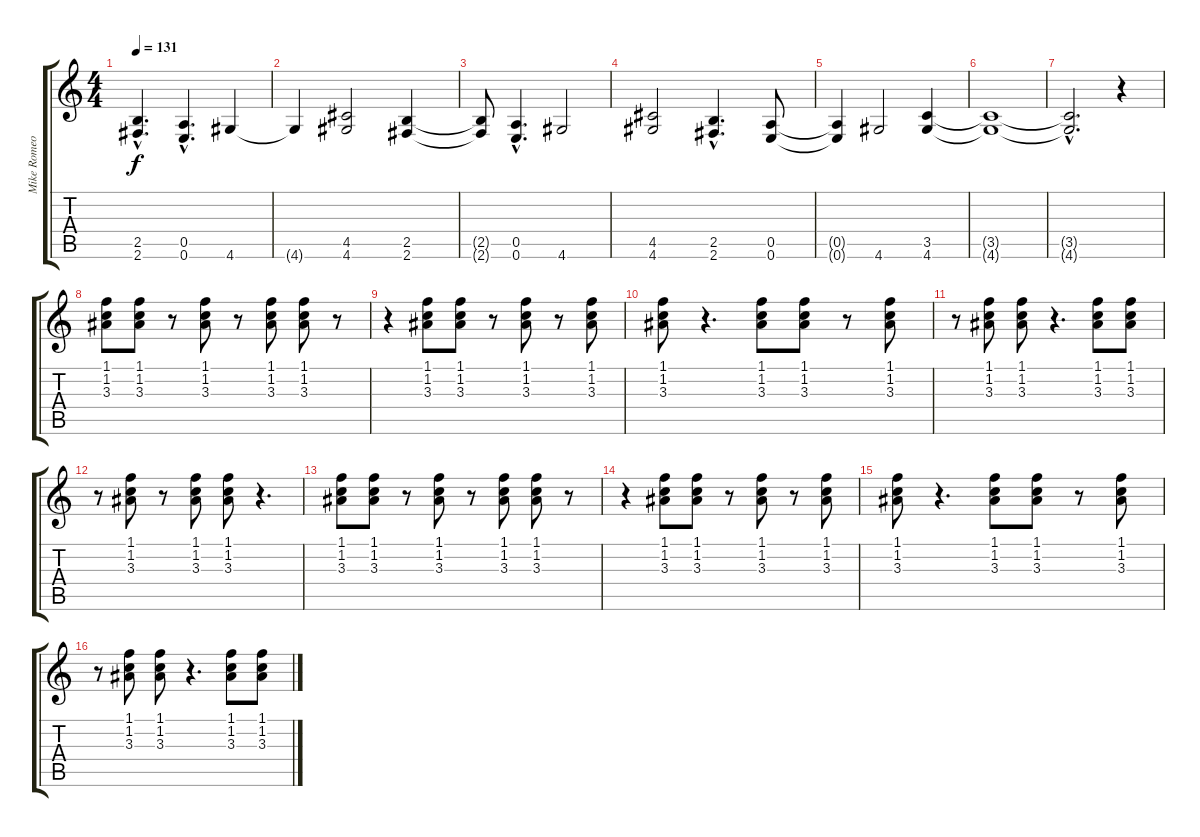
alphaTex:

\track ("Mike Romeo (E-Guitar)" "Mike Romeo") {instrument distortionguitar}
\staff {score tabs}
\tuning (E4 B3 G3 D3 A2 E2) {hide}
\ts (4 4)
\tempo 131
\clef g2
\ks c
(2.5{hac} 2.6{hac}).4{d dy f} (0.5{hac} 0.6{hac}).4{d} 4.6.4 |
4.6{t}.4 (4.5 4.6).2 (2.5 2.6).4 |
(2.5{t} 2.6{t}).8 (0.5{hac} 0.6{hac}).4{d} 4.6.2 |
(4.5 4.6).2 (2.5{hac} 2.6{hac}).4{d} (0.5 0.6).8 |
(0.5{t} 0.6{t}).4 4.6.2 (3.5 4.6).4 |
(3.5{t} 4.6{t}).1 |
(3.5{hac t} 4.6{hac t}).2{d} r.4 |
(1.1 1.2 3.3).8 (1.1 1.2 3.3).8 r.8 (1.1 1.2 3.3).8 r.8 (1.1 1.2 3.3).8 (1.1 1.2 3.3).8 r.8 |
r.4 (1.1 1.2 3.3).8 (1.1 1.2 3.3).8 r.8 (1.1 1.2 3.3).8 r.8 (1.1 1.2 3.3).8 |
(1.1 1.2 3.3).8 r.4{d} (1.1 1.2 3.3).8 (1.1 1.2 3.3).8 r.8 (1.1 1.2 3.3).8 |
r.8 (1.1 1.2 3.3).8 (1.1 1.2 3.3).8 r.4{d} (1.1 1.2 3.3).8 (1.1 1.2 3.3).8 |
r.8 (1.1 1.2 3.3).8 r.8 (1.1 1.2 3.3).8 (1.1 1.2 3.3).8 r.4{d} |
(1.1 1.2 3.3).8 (1.1 1.2 3.3).8 r.8 (1.1 1.2 3.3).8 r.8 (1.1 1.2 3.3).8 (1.1 1.2 3.3).8 r.8 |
r.4 (1.1 1.2 3.3).8 (1.1 1.2 3.3).8 r.8 (1.1 1.2 3.3).8 r.8 (1.1 1.2 3.3).8 |
(1.1 1.2 3.3).8 r.4{d} (1.1 1.2 3.3).8 (1.1 1.2 3.3).8 r.8 (1.1 1.2 3.3).8 |
r.8 (1.1 1.2 3.3).8 (1.1 1.2 3.3).8 r.4{d} (1.1 1.2 3.3).8 (1.1 1.2 3.3).8
